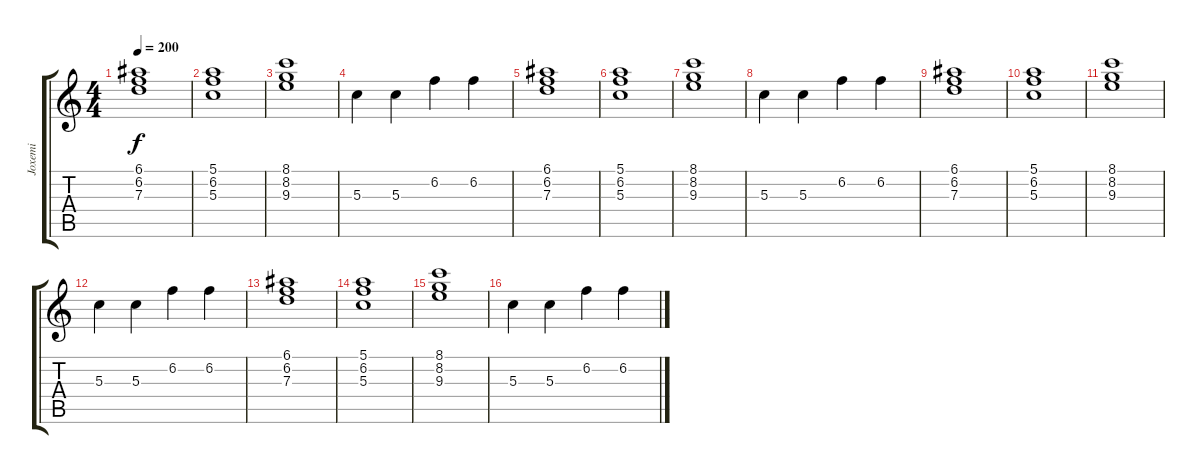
\track ("Joxemi" "Joxemi") {instrument electricguitarjazz}
\staff {score tabs}
\tuning (E4 B3 G3 D3 A2 E2) {hide}
\ts (4 4)
\tempo 200
\clef g2
\ks c
(6.1 6.2 7.3).1{dy f volume 4 instrument distortionguitar} |
(5.1 6.2 5.3).1{instrument distortionguitar} |
(8.1 8.2 9.3).1{instrument distortionguitar} |
5.3.4{instrument distortionguitar} 5.3.4 6.2.4 6.2.4 |
(6.1 6.2 7.3).1{instrument distortionguitar} |
(5.1 6.2 5.3).1{instrument distortionguitar} |
(8.1 8.2 9.3).1{instrument distortionguitar} |
5.3.4{instrument distortionguitar} 5.3.4 6.2.4 6.2.4 |
(6.1 6.2 7.3).1{instrument distortionguitar} |
(5.1 6.2 5.3).1{instrument distortionguitar} |
(8.1 8.2 9.3).1{instrument distortionguitar} |
5.3.4{instrument distortionguitar} 5.3.4 6.2.4 6.2.4 |
(6.1 6.2 7.3).1{instrument distortionguitar} |
(5.1 6.2 5.3).1{instrument distortionguitar} |
(8.1 8.2 9.3).1{instrument distortionguitar} |
5.3.4{instrument distortionguitar} 5.3.4 6.2.4 6.2.4
